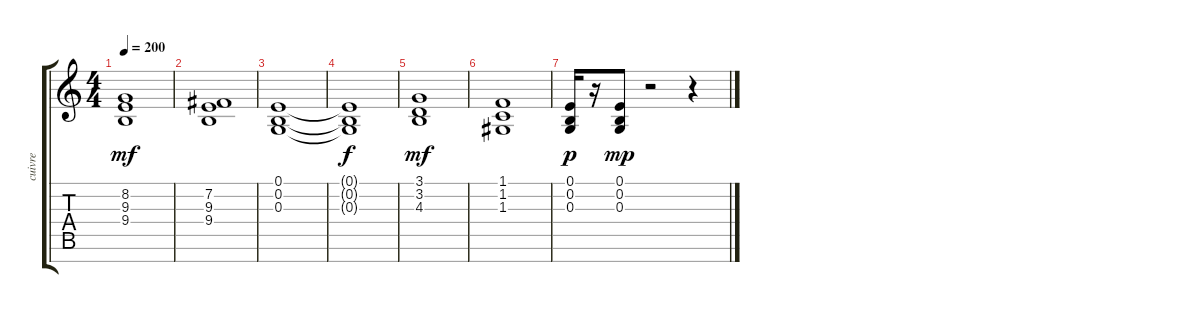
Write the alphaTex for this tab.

\track ("cuivre" "cuivre") {instrument brasssection}
\staff {score tabs}
\tuning (E4 B3 G3 D3 A2 E2 B1) {hide}
\ts (4 4)
\tempo 200
\clef g2
\ks c
(8.2 9.3 9.4).1{dy mf} |
(7.2 9.3 9.4).1 |
(0.1 0.2 0.3).1 |
(0.1{t} 0.2{t} 0.3{t}).1{dy f} |
(3.1 3.2 4.3).1{dy mf} |
(1.1 1.2 1.3).1 |
(0.1 0.2 0.3).16{dy p} r.16 (0.1 0.2 0.3).8{dy mp} r.2 r.4
